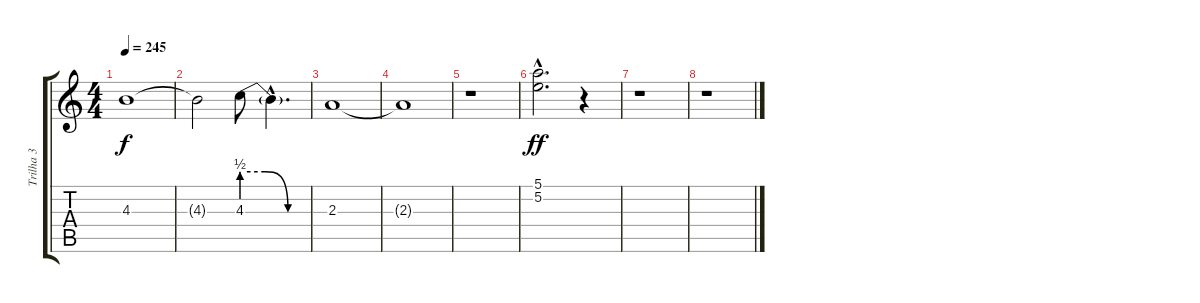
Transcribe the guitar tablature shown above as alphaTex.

\track ("Trilha 3" "Trilha 3") {instrument electricguitarclean}
\staff {score tabs}
\tuning (E4 B3 G3 D3 A2 E2) {hide}
\ts (4 4)
\tempo 245
\clef g2
\ks c
4.3.1{dy f} |
4.3{t}.2 4.3{be (custom 0 2 20 2 40 0 60 0)}.8 4.3{hac t}.4{d} |
2.3.1 |
2.3{t}.1 |
r.1 |
(5.1{hac} 5.2{hac}).2{d dy ff} r.4 |
r.1 |
r.1
